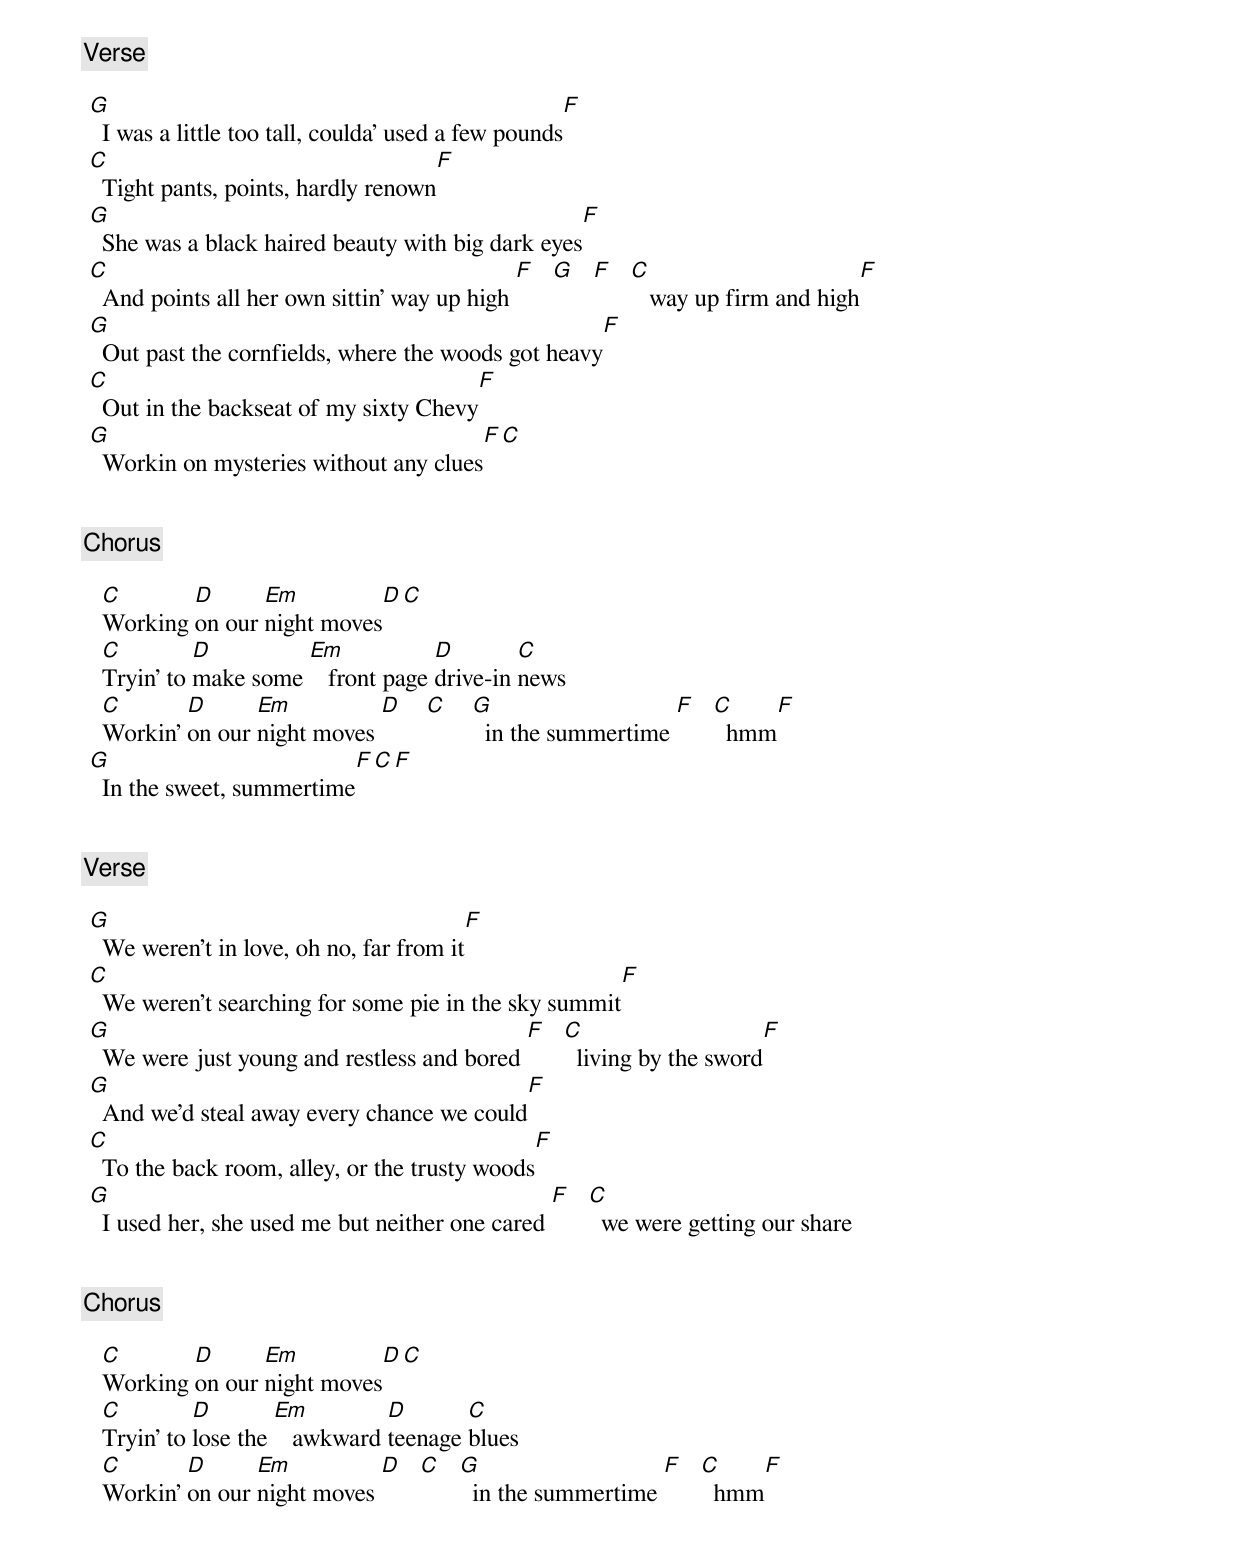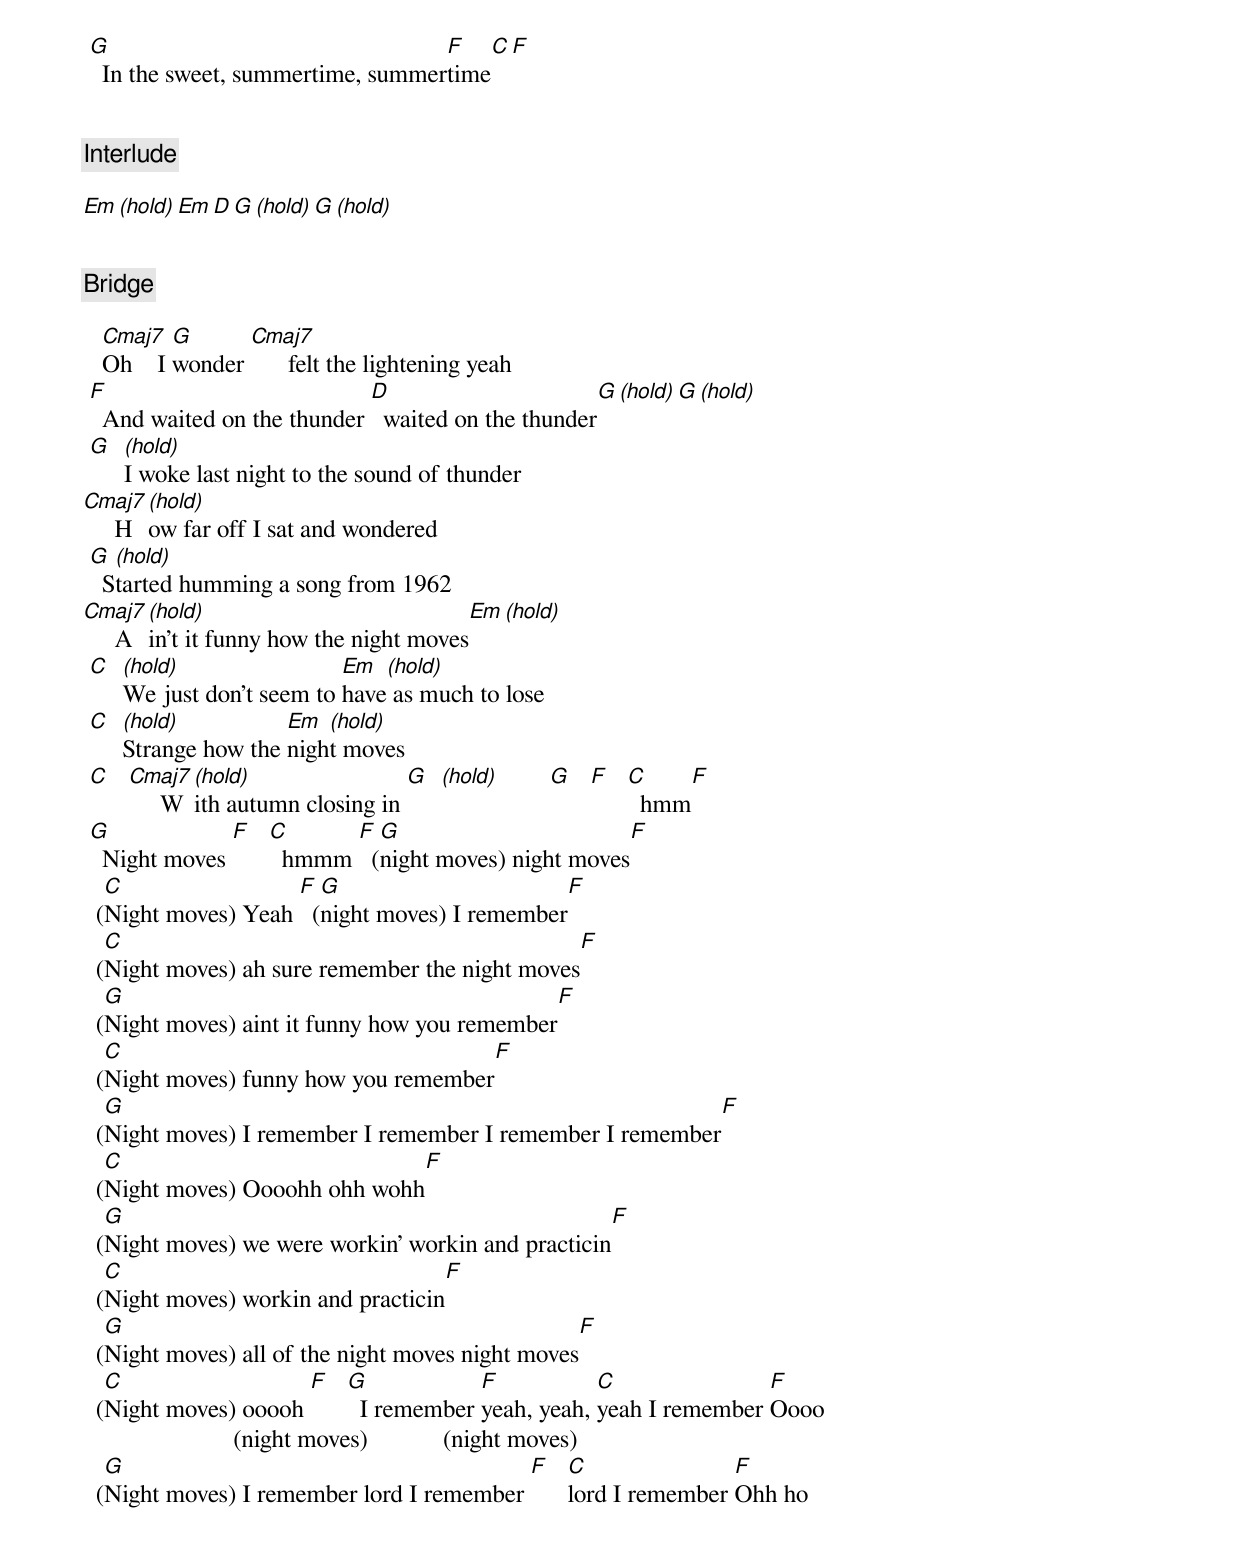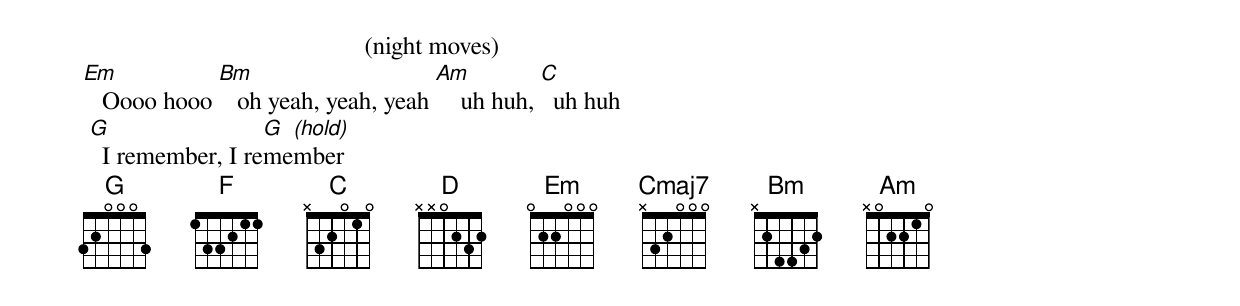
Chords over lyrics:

[Verse]

 G                                                    F
   I was a little too tall, coulda' used a few pounds
 C                                    F
   Tight pants, points, hardly renown
 G                                                  F
   She was a black haired beauty with big dark eyes
 C                                            F  G  F  C                       F
   And points all her own sittin' way up high             way up firm and high
 G                                                    F
   Out past the cornfields, where the woods got heavy
 C                                       F
   Out in the backseat of my sixty Chevy
 G                                       F   C
   Workin on mysteries without any clues


[Chorus]

   C       D      Em          D  C
   Working on our night moves
   C         D         Em            D        C
   Tryin' to make some    front page drive-in news
   C       D      Em          D   C   G                   F  C      F
   Workin' on our night moves           in the summertime      hmm
 G                          F  C  F
   In the sweet, summertime


[Verse]

 G                                        F
   We weren't in love, oh no, far from it
 C                                                     F
   We weren't searching for some pie in the sky summit
 G                                           F  C                     F
   We were just young and restless and bored      living by the sword
 G                                           F
   And we'd steal away every chance we could
 C                                              F
   To the back room, alley, or the trusty woods
 G                                               F  C
   I used her, she used me but neither one cared      we were getting our share


[Chorus]

   C       D      Em          D  C
   Working on our night moves
   C         D        Em         D       C
   Tryin' to lose the    awkward teenage blues
   C       D      Em          D  C  G                   F  C     F
   Workin' on our night moves         in the summertime      hmm
 G                                 F    C  F
   In the sweet, summertime, summertime


[Interlude]

 Em (hold) Em  D  G (hold)  G (hold)


[Bridge]

   Cmaj7   G      Cmaj7
   Oh    I wonder       felt the lightening yeah
 F                           D                       G (hold) G (hold)
   And waited on the thunder   waited on the thunder
 G (hold)
   I woke last night to the sound of thunder
Cmaj7 (hold)
     How far off I sat and wondered
 G  (hold)
   Started humming a song from 1962
Cmaj7 (hold)                            Em (hold)
     Ain't it funny how the night moves
 C (hold)                Em  (hold)
   We just don't seem to have as much to lose
 C (hold)          Em  (hold)
   Strange how the night moves
 C  Cmaj7 (hold)                G (hold)  G  F  C     F
         With autumn closing in                   hmm
 G             F  C      F  G                        F
   Night moves      hmmm   (night moves) night moves
   C                 F  G                       F
  (Night moves) Yeah   (night moves) I remember
   C                                             F
  (Night moves) ah sure remember the night moves
   G                                           F
  (Night moves) aint it funny how you remember
   C                                   F
  (Night moves) funny how you remember
   G                                                        F
  (Night moves) I remember I remember I remember I remember
   C                            F
  (Night moves) Oooohh ohh wohh
   G                                                F
  (Night moves) we were workin' workin and practicin
   C                                 F
  (Night moves) workin and practicin
   G                                               F
  (Night moves) all of the night moves night moves
   C                  F  G            F           C               F
  (Night moves) ooooh      I remember yeah, yeah, yeah I remember Oooo
                        (night moves)            (night moves)
   G                                       F  C               F
  (Night moves) I remember lord I remember    lord I remember Ohh ho
                                             (night moves)
Em           Bm                     Am          C
   Oooo hooo    oh yeah, yeah, yeah     uh huh,   uh huh
 G                 G (hold)
   I remember, I remember
